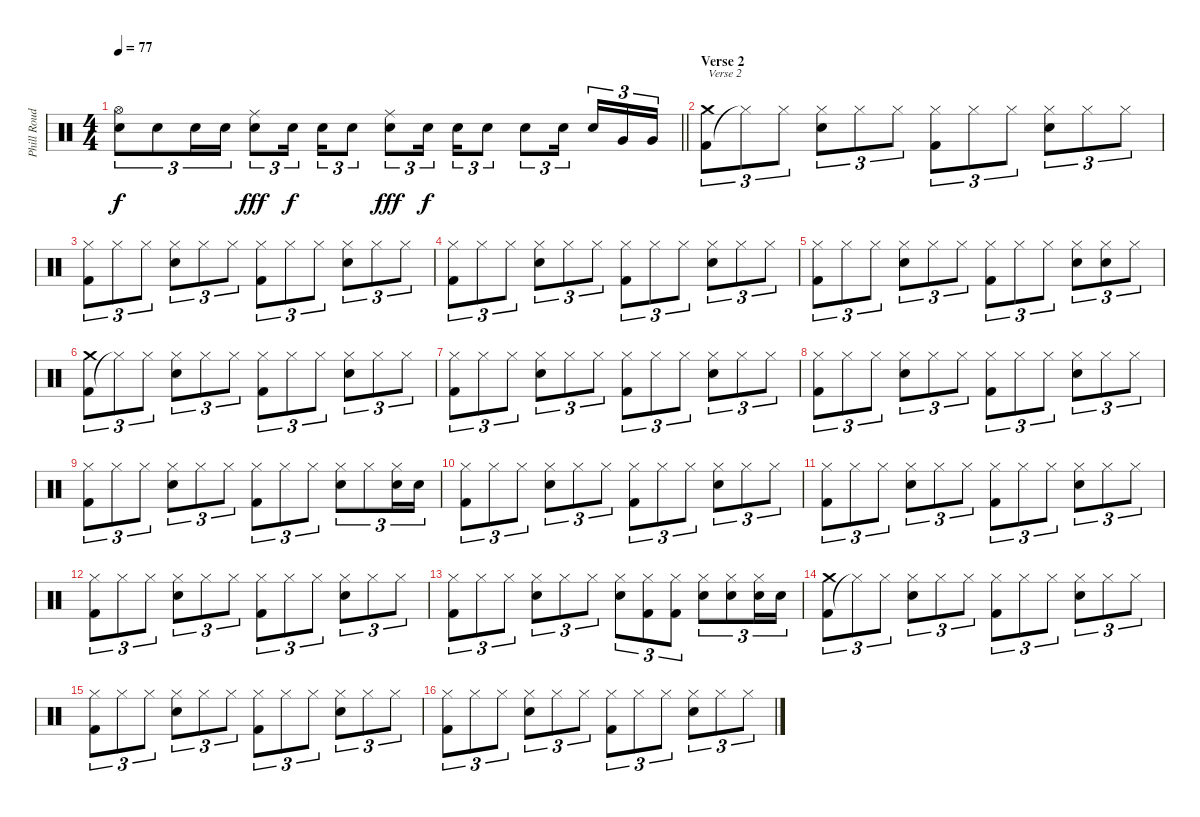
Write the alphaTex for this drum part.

\track ("Phill Roud" "Phill Roud") {instrument percussion}
\staff {score}
\articulation defaults
\ts (4 4)
\tempo 77
\clef neutral
\barLineRight lightlight
\ks c
("Electric Snare (hit)" "Hi-Hat (open)").8{tu (3 2) dy f} "Electric Snare (hit)".8{tu (3 2)} "Electric Snare (hit)".16{tu (3 2)} "Electric Snare (hit)".16{tu (3 2)} ("Electric Snare (hit)" "Ride (middle)").8{tu (3 2) dy fff} "Electric Snare (hit)".16{tu (3 2) dy f} "Electric Snare (hit)".16{tu (3 2)} "Electric Snare (hit)".8{tu (3 2)} ("Electric Snare (hit)" "Ride (middle)").8{tu (3 2) dy fff} "Electric Snare (hit)".16{tu (3 2) dy f} "Electric Snare (hit)".16{tu (3 2)} "Electric Snare (hit)".8{tu (3 2)} "Electric Snare (hit)".8{tu (3 2)} "Electric Snare (hit)".16{tu (3 2)} "Electric Snare (hit)".16{tu (3 2)} "Very Low Tom (hit)".16{tu (3 2)} "Very Low Tom (hit)".16{tu (3 2)} |
\section ("" "Verse 2")
("Kick (hit) 2" "Crash medium (hit)").8{tu (3 2) txt "Verse 2"} "Hi-Hat (closed)"{t}.8{tu (3 2)} "Hi-Hat (closed)".8{tu (3 2)} ("Electric Snare (hit)" "Hi-Hat (closed)").8{tu (3 2)} "Hi-Hat (closed)".8{tu (3 2)} "Hi-Hat (closed)".8{tu (3 2)} ("Kick (hit) 2" "Hi-Hat (closed)").8{tu (3 2)} "Hi-Hat (closed)".8{tu (3 2)} "Hi-Hat (closed)".8{tu (3 2)} ("Electric Snare (hit)" "Hi-Hat (closed)").8{tu (3 2)} "Hi-Hat (closed)".8{tu (3 2)} "Hi-Hat (closed)".8{tu (3 2)} |
("Kick (hit) 2" "Hi-Hat (closed)").8{tu (3 2)} "Hi-Hat (closed)".8{tu (3 2)} "Hi-Hat (closed)".8{tu (3 2)} ("Electric Snare (hit)" "Hi-Hat (closed)").8{tu (3 2)} "Hi-Hat (closed)".8{tu (3 2)} "Hi-Hat (closed)".8{tu (3 2)} ("Kick (hit) 2" "Hi-Hat (closed)").8{tu (3 2)} "Hi-Hat (closed)".8{tu (3 2)} "Hi-Hat (closed)".8{tu (3 2)} ("Electric Snare (hit)" "Hi-Hat (closed)").8{tu (3 2)} "Hi-Hat (closed)".8{tu (3 2)} "Hi-Hat (closed)".8{tu (3 2)} |
("Kick (hit) 2" "Hi-Hat (closed)").8{tu (3 2)} "Hi-Hat (closed)".8{tu (3 2)} "Hi-Hat (closed)".8{tu (3 2)} ("Electric Snare (hit)" "Hi-Hat (closed)").8{tu (3 2)} "Hi-Hat (closed)".8{tu (3 2)} "Hi-Hat (closed)".8{tu (3 2)} ("Kick (hit) 2" "Hi-Hat (closed)").8{tu (3 2)} "Hi-Hat (closed)".8{tu (3 2)} "Hi-Hat (closed)".8{tu (3 2)} ("Electric Snare (hit)" "Hi-Hat (closed)").8{tu (3 2)} "Hi-Hat (closed)".8{tu (3 2)} "Hi-Hat (closed)".8{tu (3 2)} |
("Kick (hit) 2" "Hi-Hat (closed)").8{tu (3 2)} "Hi-Hat (closed)".8{tu (3 2)} "Hi-Hat (closed)".8{tu (3 2)} ("Electric Snare (hit)" "Hi-Hat (closed)").8{tu (3 2)} "Hi-Hat (closed)".8{tu (3 2)} "Hi-Hat (closed)".8{tu (3 2)} ("Kick (hit) 2" "Hi-Hat (closed)").8{tu (3 2)} "Hi-Hat (closed)".8{tu (3 2)} "Hi-Hat (closed)".8{tu (3 2)} ("Electric Snare (hit)" "Hi-Hat (closed)").8{tu (3 2)} ("Electric Snare (hit)" "Hi-Hat (closed)").8{tu (3 2)} "Hi-Hat (closed)".8{tu (3 2)} |
("Kick (hit) 2" "Crash medium (hit)").8{tu (3 2)} "Hi-Hat (closed)"{t}.8{tu (3 2)} "Hi-Hat (closed)".8{tu (3 2)} ("Electric Snare (hit)" "Hi-Hat (closed)").8{tu (3 2)} "Hi-Hat (closed)".8{tu (3 2)} "Hi-Hat (closed)".8{tu (3 2)} ("Kick (hit) 2" "Hi-Hat (closed)").8{tu (3 2)} "Hi-Hat (closed)".8{tu (3 2)} "Hi-Hat (closed)".8{tu (3 2)} ("Electric Snare (hit)" "Hi-Hat (closed)").8{tu (3 2)} "Hi-Hat (closed)".8{tu (3 2)} "Hi-Hat (closed)".8{tu (3 2)} |
("Kick (hit) 2" "Hi-Hat (closed)").8{tu (3 2)} "Hi-Hat (closed)".8{tu (3 2)} "Hi-Hat (closed)".8{tu (3 2)} ("Electric Snare (hit)" "Hi-Hat (closed)").8{tu (3 2)} "Hi-Hat (closed)".8{tu (3 2)} "Hi-Hat (closed)".8{tu (3 2)} ("Kick (hit) 2" "Hi-Hat (closed)").8{tu (3 2)} "Hi-Hat (closed)".8{tu (3 2)} "Hi-Hat (closed)".8{tu (3 2)} ("Electric Snare (hit)" "Hi-Hat (closed)").8{tu (3 2)} "Hi-Hat (closed)".8{tu (3 2)} "Hi-Hat (closed)".8{tu (3 2)} |
("Kick (hit) 2" "Hi-Hat (closed)").8{tu (3 2)} "Hi-Hat (closed)".8{tu (3 2)} "Hi-Hat (closed)".8{tu (3 2)} ("Electric Snare (hit)" "Hi-Hat (closed)").8{tu (3 2)} "Hi-Hat (closed)".8{tu (3 2)} "Hi-Hat (closed)".8{tu (3 2)} ("Kick (hit) 2" "Hi-Hat (closed)").8{tu (3 2)} "Hi-Hat (closed)".8{tu (3 2)} "Hi-Hat (closed)".8{tu (3 2)} ("Electric Snare (hit)" "Hi-Hat (closed)").8{tu (3 2)} "Hi-Hat (closed)".8{tu (3 2)} "Hi-Hat (closed)".8{tu (3 2)} |
("Kick (hit) 2" "Hi-Hat (closed)").8{tu (3 2)} "Hi-Hat (closed)".8{tu (3 2)} "Hi-Hat (closed)".8{tu (3 2)} ("Electric Snare (hit)" "Hi-Hat (closed)").8{tu (3 2)} "Hi-Hat (closed)".8{tu (3 2)} "Hi-Hat (closed)".8{tu (3 2)} ("Kick (hit) 2" "Hi-Hat (closed)").8{tu (3 2)} "Hi-Hat (closed)".8{tu (3 2)} "Hi-Hat (closed)".8{tu (3 2)} ("Electric Snare (hit)" "Hi-Hat (closed)").8{tu (3 2)} "Hi-Hat (closed)".8{tu (3 2)} ("Electric Snare (hit)" "Hi-Hat (closed)").16{tu (3 2)} "Electric Snare (hit)".16{tu (3 2)} |
("Kick (hit) 2" "Hi-Hat (closed)").8{tu (3 2)} "Hi-Hat (closed)".8{tu (3 2)} "Hi-Hat (closed)".8{tu (3 2)} ("Electric Snare (hit)" "Hi-Hat (closed)").8{tu (3 2)} "Hi-Hat (closed)".8{tu (3 2)} "Hi-Hat (closed)".8{tu (3 2)} ("Kick (hit) 2" "Hi-Hat (closed)").8{tu (3 2)} "Hi-Hat (closed)".8{tu (3 2)} "Hi-Hat (closed)".8{tu (3 2)} ("Electric Snare (hit)" "Hi-Hat (closed)").8{tu (3 2)} "Hi-Hat (closed)".8{tu (3 2)} "Hi-Hat (closed)".8{tu (3 2)} |
("Kick (hit) 2" "Hi-Hat (closed)").8{tu (3 2)} "Hi-Hat (closed)".8{tu (3 2)} "Hi-Hat (closed)".8{tu (3 2)} ("Electric Snare (hit)" "Hi-Hat (closed)").8{tu (3 2)} "Hi-Hat (closed)".8{tu (3 2)} "Hi-Hat (closed)".8{tu (3 2)} ("Kick (hit) 2" "Hi-Hat (closed)").8{tu (3 2)} "Hi-Hat (closed)".8{tu (3 2)} "Hi-Hat (closed)".8{tu (3 2)} ("Electric Snare (hit)" "Hi-Hat (closed)").8{tu (3 2)} "Hi-Hat (closed)".8{tu (3 2)} "Hi-Hat (closed)".8{tu (3 2)} |
("Kick (hit) 2" "Hi-Hat (closed)").8{tu (3 2)} "Hi-Hat (closed)".8{tu (3 2)} "Hi-Hat (closed)".8{tu (3 2)} ("Electric Snare (hit)" "Hi-Hat (closed)").8{tu (3 2)} "Hi-Hat (closed)".8{tu (3 2)} "Hi-Hat (closed)".8{tu (3 2)} ("Kick (hit) 2" "Hi-Hat (closed)").8{tu (3 2)} "Hi-Hat (closed)".8{tu (3 2)} "Hi-Hat (closed)".8{tu (3 2)} ("Electric Snare (hit)" "Hi-Hat (closed)").8{tu (3 2)} "Hi-Hat (closed)".8{tu (3 2)} "Hi-Hat (closed)".8{tu (3 2)} |
("Kick (hit) 2" "Hi-Hat (closed)").8{tu (3 2)} "Hi-Hat (closed)".8{tu (3 2)} "Hi-Hat (closed)".8{tu (3 2)} ("Electric Snare (hit)" "Hi-Hat (closed)").8{tu (3 2)} "Hi-Hat (closed)".8{tu (3 2)} "Hi-Hat (closed)".8{tu (3 2)} ("Electric Snare (hit)" "Hi-Hat (closed)").8{tu (3 2)} ("Kick (hit) 2" "Hi-Hat (closed)").8{tu (3 2)} ("Kick (hit) 2" "Hi-Hat (closed)").8{tu (3 2)} ("Electric Snare (hit)" "Hi-Hat (closed)").8{tu (3 2)} ("Electric Snare (hit)" "Hi-Hat (closed)").8{tu (3 2)} ("Electric Snare (hit)" "Hi-Hat (closed)").16{tu (3 2)} "Electric Snare (hit)".16{tu (3 2)} |
("Kick (hit) 2" "Crash medium (hit)").8{tu (3 2)} "Hi-Hat (closed)"{t}.8{tu (3 2)} "Hi-Hat (closed)".8{tu (3 2)} ("Electric Snare (hit)" "Hi-Hat (closed)").8{tu (3 2)} "Hi-Hat (closed)".8{tu (3 2)} "Hi-Hat (closed)".8{tu (3 2)} ("Kick (hit) 2" "Hi-Hat (closed)").8{tu (3 2)} "Hi-Hat (closed)".8{tu (3 2)} "Hi-Hat (closed)".8{tu (3 2)} ("Electric Snare (hit)" "Hi-Hat (closed)").8{tu (3 2)} "Hi-Hat (closed)".8{tu (3 2)} "Hi-Hat (closed)".8{tu (3 2)} |
("Kick (hit) 2" "Hi-Hat (closed)").8{tu (3 2)} "Hi-Hat (closed)".8{tu (3 2)} "Hi-Hat (closed)".8{tu (3 2)} ("Electric Snare (hit)" "Hi-Hat (closed)").8{tu (3 2)} "Hi-Hat (closed)".8{tu (3 2)} "Hi-Hat (closed)".8{tu (3 2)} ("Kick (hit) 2" "Hi-Hat (closed)").8{tu (3 2)} "Hi-Hat (closed)".8{tu (3 2)} "Hi-Hat (closed)".8{tu (3 2)} ("Electric Snare (hit)" "Hi-Hat (closed)").8{tu (3 2)} "Hi-Hat (closed)".8{tu (3 2)} "Hi-Hat (closed)".8{tu (3 2)} |
("Kick (hit) 2" "Hi-Hat (closed)").8{tu (3 2)} "Hi-Hat (closed)".8{tu (3 2)} "Hi-Hat (closed)".8{tu (3 2)} ("Electric Snare (hit)" "Hi-Hat (closed)").8{tu (3 2)} "Hi-Hat (closed)".8{tu (3 2)} "Hi-Hat (closed)".8{tu (3 2)} ("Kick (hit) 2" "Hi-Hat (closed)").8{tu (3 2)} "Hi-Hat (closed)".8{tu (3 2)} "Hi-Hat (closed)".8{tu (3 2)} ("Electric Snare (hit)" "Hi-Hat (closed)").8{tu (3 2)} "Hi-Hat (closed)".8{tu (3 2)} "Hi-Hat (closed)".8{tu (3 2)}
